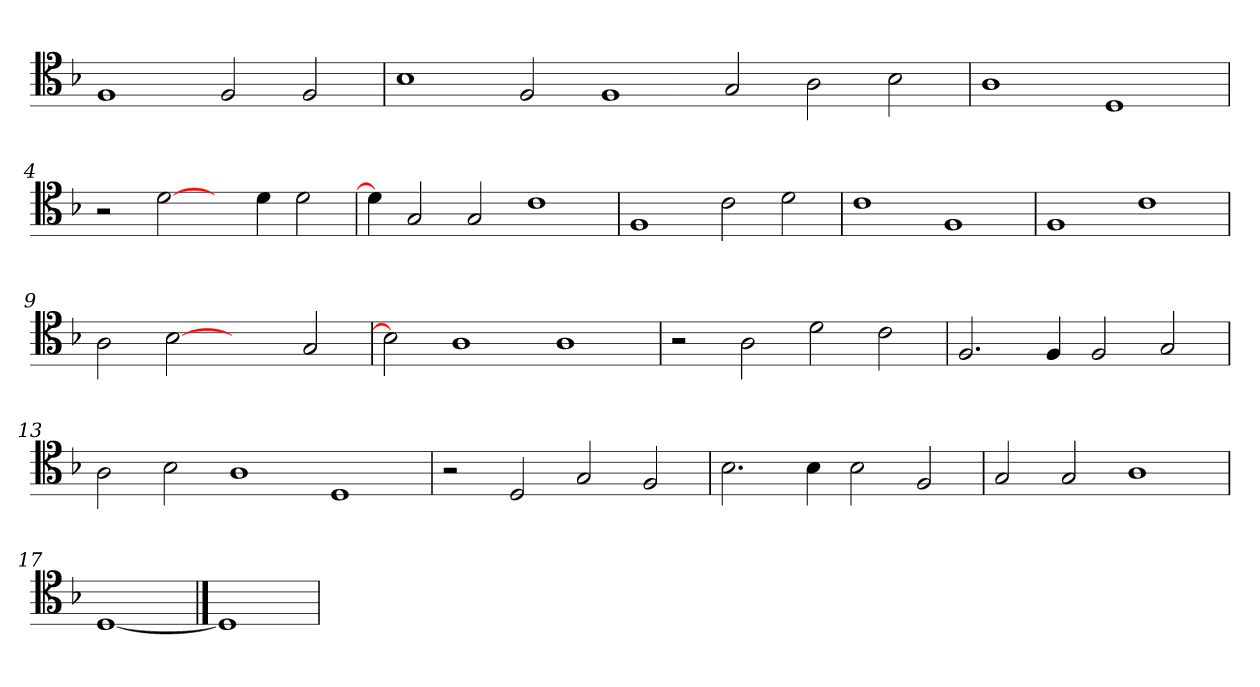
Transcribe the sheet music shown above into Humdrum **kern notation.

**kern
*part1
*staff1
*clefC4
*k[b-]
=1
1F
2F/
2F/
=2
1B-
2F/
1F
2G/
2A\
2B-\
=3
1A
1D
=4
2r
[2d\
4ryy
4d\
2d\
=5
4d\]
2G/
2G/
1c
=6
1F
2c\
2d\
=7
1c
1F
=8
1F
1c
=9
2A\
[2B-
2ryy
2G/
=10
2B-]
1A
1A
=11
2r
2A\
2d\
2c\
=12
2.F/
4F/
2F/
2G/
=13
2A\
2B-\
1A
1D
=14
2r
2D/
2G/
2F/
=15
2.B-\
4B-\
2B-\
2F/
=16
2G/
2G/
1A
=17
[1D
==18
1D]
=
*-
